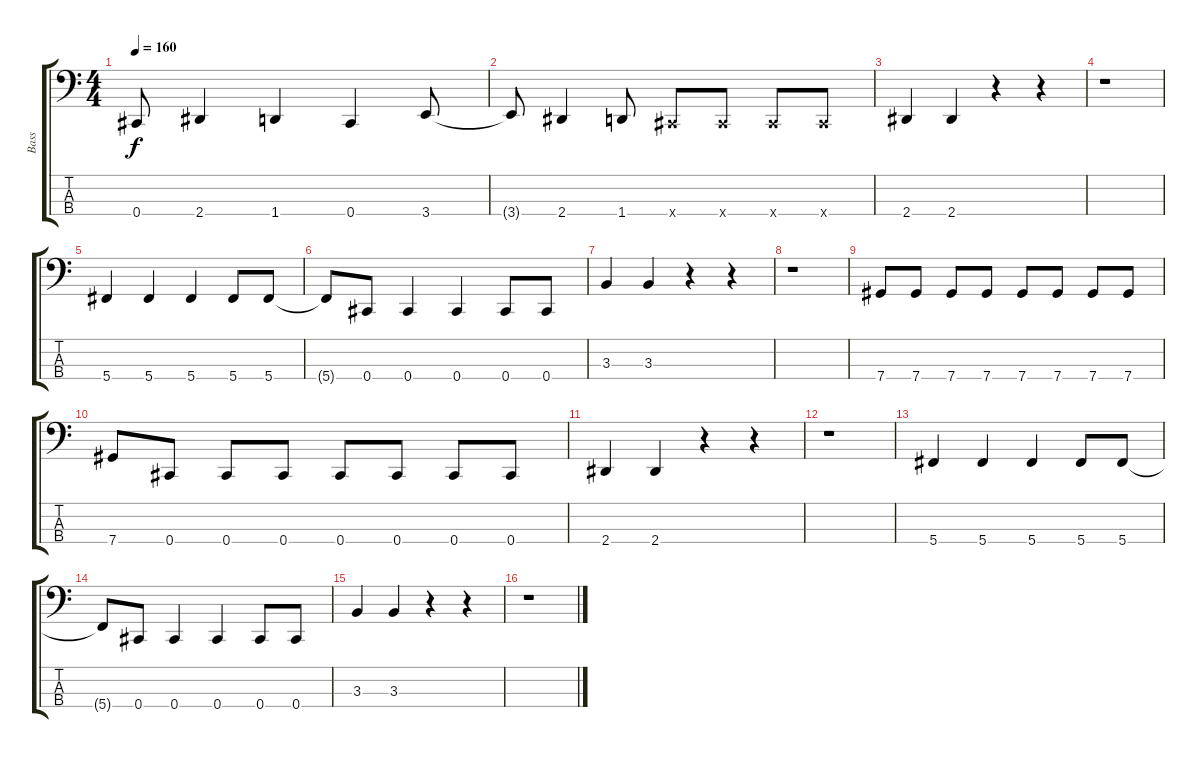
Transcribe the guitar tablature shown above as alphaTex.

\track ("Bass" "Bass") {instrument acousticbass}
\staff {score tabs}
\tuning (Gb2 Db2 Ab1 Db1) {hide}
\ts (4 4)
\tempo 160
\clef f4
\ks c
0.4.8{dy f} 2.4.4 1.4.4 0.4.4 3.4.8 |
3.4{t}.8 2.4.4 1.4.8 0.4{x}.8 0.4{x}.8 0.4{x}.8 0.4{x}.8 |
2.4.4 2.4.4 r.4 r.4 |
r.1 |
5.4.4 5.4.4 5.4.4 5.4.8 5.4.8 |
5.4{t}.8 0.4.8 0.4.4 0.4.4 0.4.8 0.4.8 |
3.3.4 3.3.4 r.4 r.4 |
r.1 |
7.4.8 7.4.8 7.4.8 7.4.8 7.4.8 7.4.8 7.4.8 7.4.8 |
7.4.8 0.4.8 0.4.8 0.4.8 0.4.8 0.4.8 0.4.8 0.4.8 |
2.4.4 2.4.4 r.4 r.4 |
r.1 |
5.4.4 5.4.4 5.4.4 5.4.8 5.4.8 |
5.4{t}.8 0.4.8 0.4.4 0.4.4 0.4.8 0.4.8 |
3.3.4 3.3.4 r.4 r.4 |
r.1
